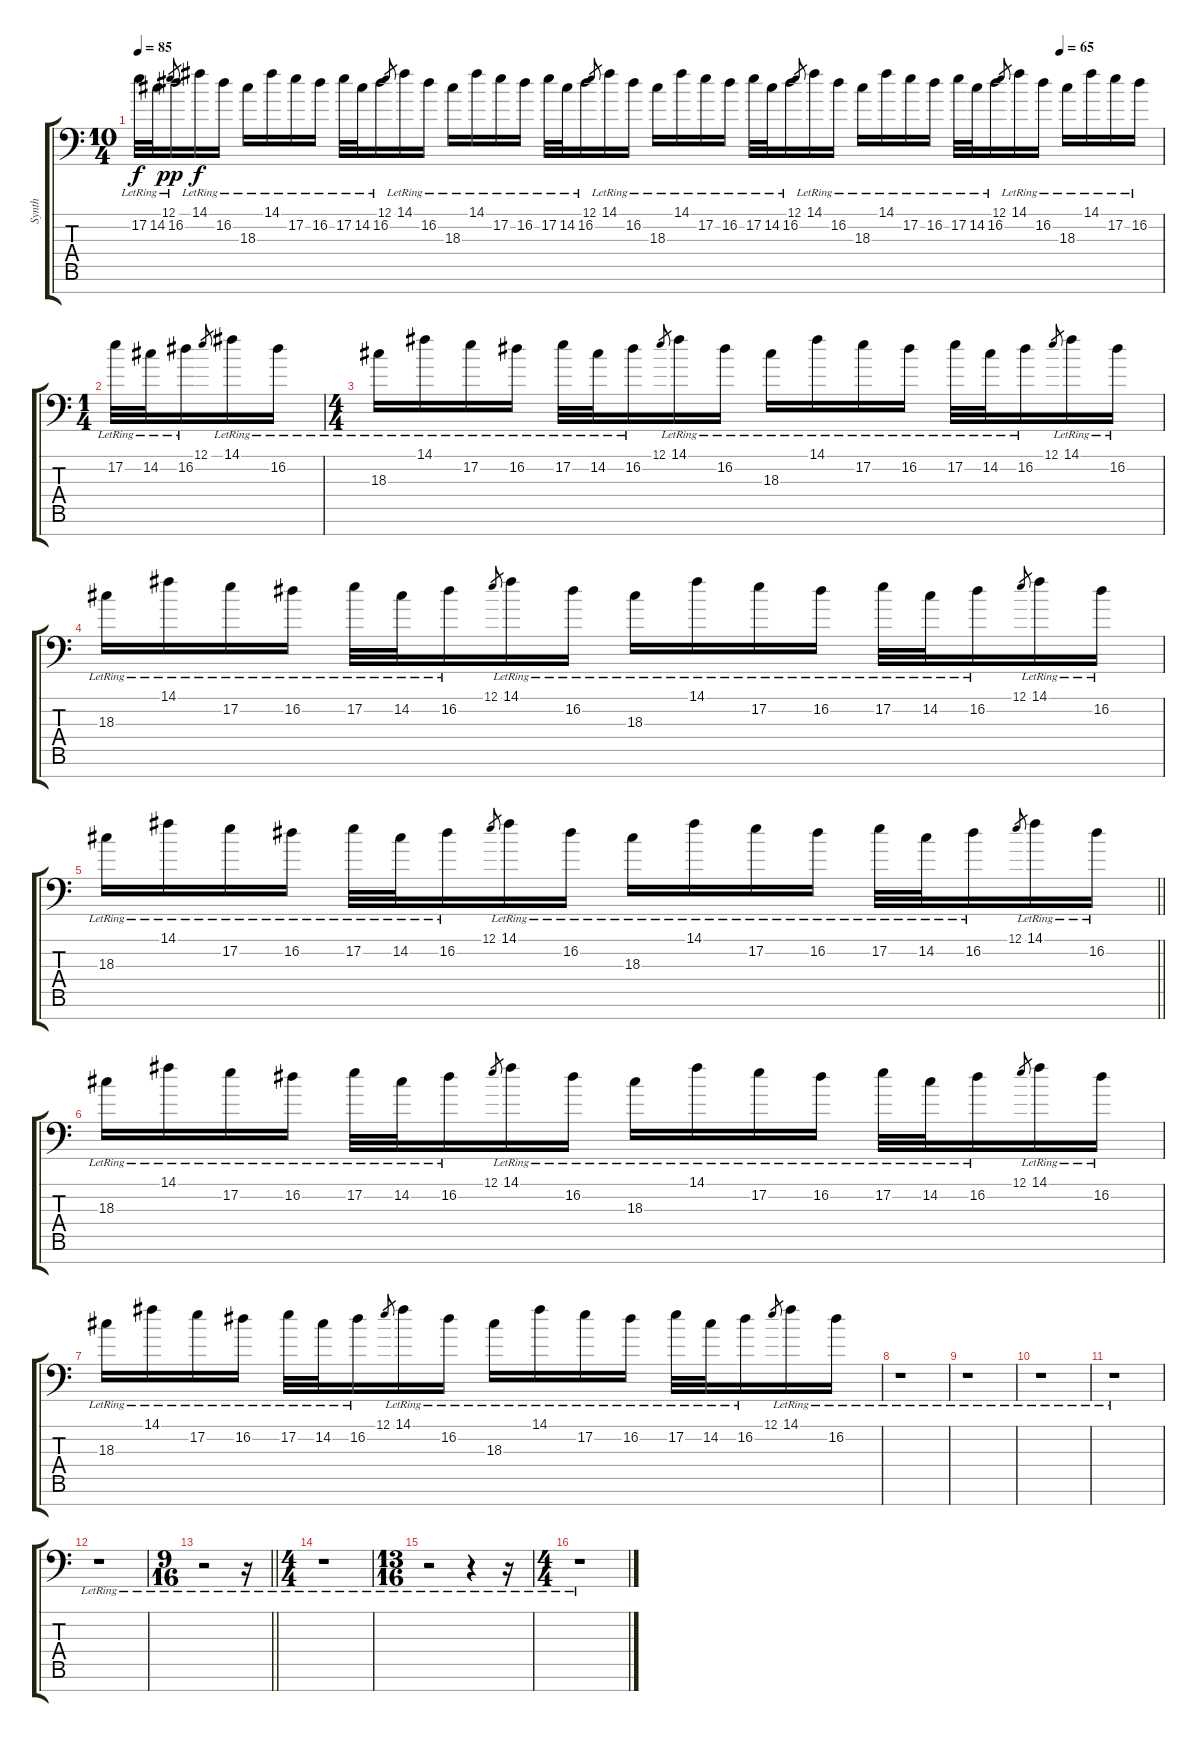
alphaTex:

\track ("Synth" "Synth") {instrument fx4atmosphere}
\staff {score tabs}
\tuning (E4 B3 G3 D3 A2 E2 A1) {hide}
\ts (10 4)
\tempo 85
\tempo (65 0.9)
\clef f4
\ks c
17.2{lr}.32{dy f} 14.2{lr}.32 16.2{lr}.16 12.1.8{gr dy pp} 14.1{lr}.16{dy f} 16.2{lr}.16 18.3{lr}.16 14.1{lr}.16 17.2{lr}.16 16.2{lr}.16 17.2{lr}.32 14.2{lr}.32 16.2{lr}.16 12.1.8{gr} 14.1{lr}.16 16.2{lr}.16 18.3{lr}.16 14.1{lr}.16 17.2{lr}.16 16.2{lr}.16 17.2{lr}.32 14.2{lr}.32 16.2{lr}.16 12.1.8{gr} 14.1{lr}.16 16.2{lr}.16 18.3{lr}.16 14.1{lr}.16 17.2{lr}.16 16.2{lr}.16 17.2{lr}.32 14.2{lr}.32 16.2{lr}.16 12.1.8{gr} 14.1{lr}.16 16.2{lr}.16 18.3{lr}.16 14.1{lr}.16 17.2{lr}.16 16.2{lr}.16 17.2{lr}.32 14.2{lr}.32 16.2{lr}.16 12.1.8{gr} 14.1{lr}.16 16.2{lr}.16 18.3{lr}.16 14.1{lr}.16 17.2{lr}.16 16.2{lr}.16 |
\ts (1 4)
17.2{lr}.32 14.2{lr}.32 16.2{lr}.16 12.1.8{gr} 14.1{lr}.16 16.2{lr}.16 |
\ts (4 4)
18.3{lr}.16 14.1{lr}.16 17.2{lr}.16 16.2{lr}.16 17.2{lr}.32 14.2{lr}.32 16.2{lr}.16 12.1.8{gr} 14.1{lr}.16 16.2{lr}.16 18.3{lr}.16 14.1{lr}.16 17.2{lr}.16 16.2{lr}.16 17.2{lr}.32 14.2{lr}.32 16.2{lr}.16 12.1.8{gr} 14.1{lr}.16 16.2{lr}.16 |
18.3{lr}.16{volume 0} 14.1{lr}.16 17.2{lr}.16 16.2{lr}.16 17.2{lr}.32 14.2{lr}.32 16.2{lr}.16 12.1.8{gr} 14.1{lr}.16 16.2{lr}.16 18.3{lr}.16 14.1{lr}.16 17.2{lr}.16 16.2{lr}.16 17.2{lr}.32 14.2{lr}.32 16.2{lr}.16 12.1.8{gr} 14.1{lr}.16 16.2{lr}.16 |
\barLineRight lightlight
18.3{lr}.16 14.1{lr}.16 17.2{lr}.16 16.2{lr}.16 17.2{lr}.32 14.2{lr}.32 16.2{lr}.16 12.1.8{gr} 14.1{lr}.16 16.2{lr}.16 18.3{lr}.16 14.1{lr}.16 17.2{lr}.16 16.2{lr}.16 17.2{lr}.32 14.2{lr}.32 16.2{lr}.16 12.1.8{gr} 14.1{lr}.16 16.2{lr}.16 |
\section ("" "")
18.3{lr}.16 14.1{lr}.16 17.2{lr}.16 16.2{lr}.16 17.2{lr}.32 14.2{lr}.32 16.2{lr}.16 12.1.8{gr} 14.1{lr}.16 16.2{lr}.16 18.3{lr}.16 14.1{lr}.16 17.2{lr}.16 16.2{lr}.16 17.2{lr}.32 14.2{lr}.32 16.2{lr}.16 12.1.8{gr} 14.1{lr}.16 16.2{lr}.16 |
18.3{lr}.16 14.1{lr}.16 17.2{lr}.16 16.2{lr}.16 17.2{lr}.32 14.2{lr}.32 16.2{lr}.16 12.1.8{gr} 14.1{lr}.16 16.2{lr}.16 18.3{lr}.16 14.1{lr}.16 17.2{lr}.16 16.2{lr}.16 17.2{lr}.32 14.2{lr}.32 16.2{lr}.16 12.1.8{gr} 14.1{lr}.16 16.2{lr}.16 |
r.1 |
r.1 |
r.1 |
r.1 |
r.1 |
\ts (9 16)
\barLineRight lightlight
r.2 r.16 |
\ts (4 4)
\section ("" "")
r.1 |
\ts (13 16)
r.2 r.4 r.16 |
\ts (4 4)
r.1
